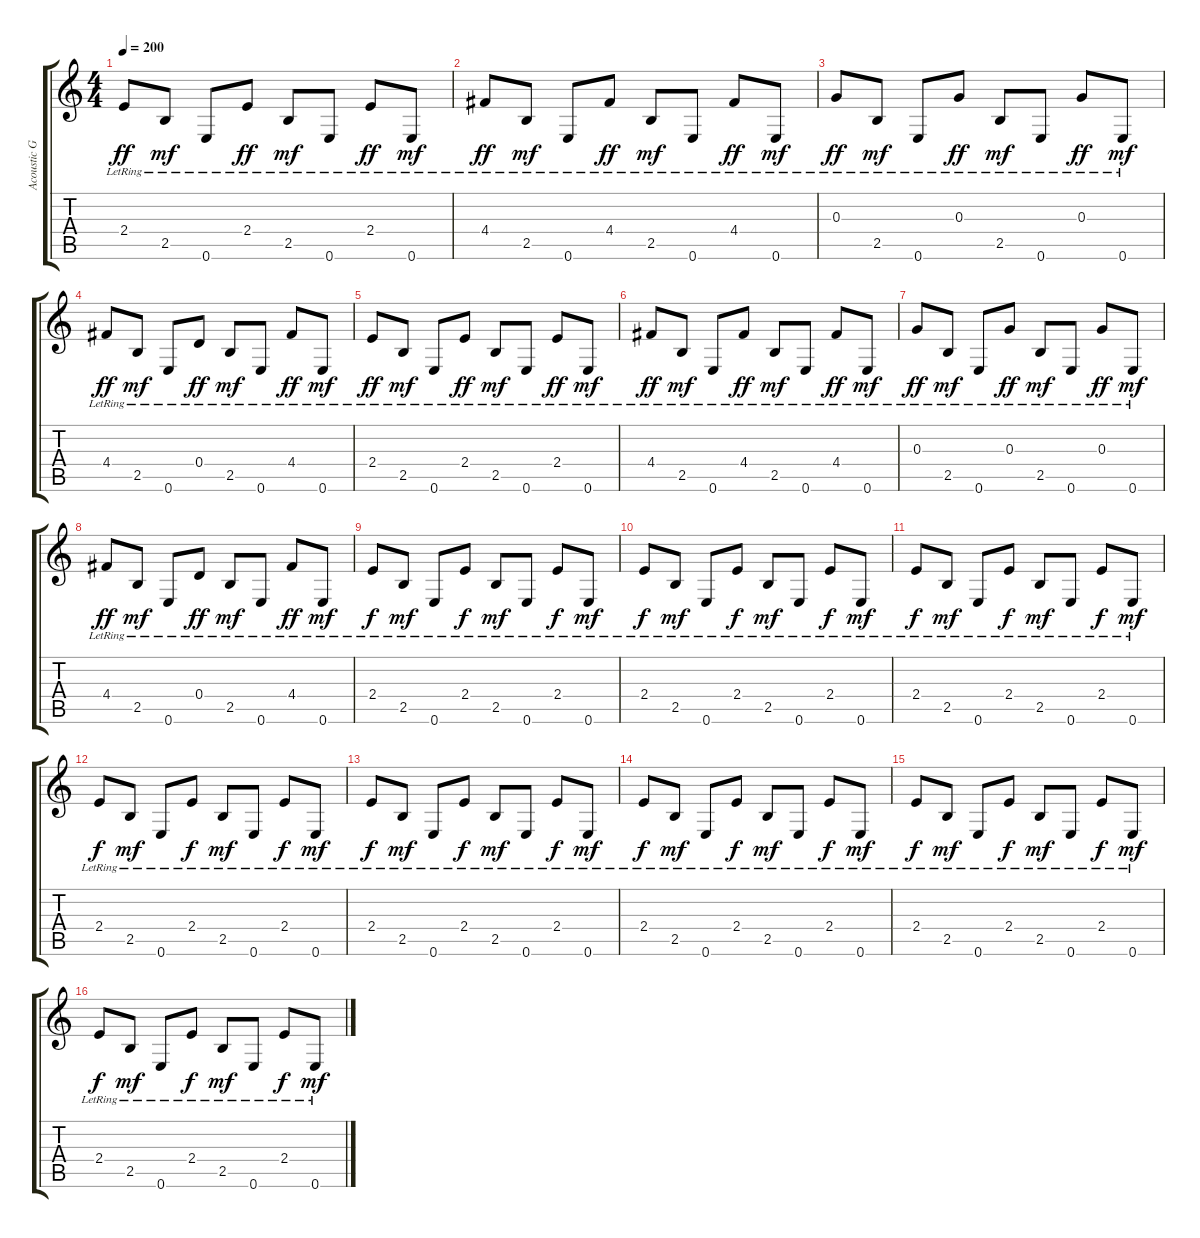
\track ("Acoustic Guitar 2" "Acoustic G") {instrument acousticguitarnylon}
\staff {score tabs}
\tuning (E4 B3 G3 D3 A2 E2) {hide}
\ts (4 4)
\tempo 200
\clef g2
\ks c
2.4{lr}.8{dy ff} 2.5{lr}.8{dy mf} 0.6{lr}.8 2.4{lr}.8{dy ff} 2.5{lr}.8{dy mf} 0.6{lr}.8 2.4{lr}.8{dy ff} 0.6{lr}.8{dy mf} |
4.4{lr}.8{dy ff} 2.5{lr}.8{dy mf} 0.6{lr}.8 4.4{lr}.8{dy ff} 2.5{lr}.8{dy mf} 0.6{lr}.8 4.4{lr}.8{dy ff} 0.6{lr}.8{dy mf} |
0.3{lr}.8{dy ff} 2.5{lr}.8{dy mf} 0.6{lr}.8 0.3{lr}.8{dy ff} 2.5{lr}.8{dy mf} 0.6{lr}.8 0.3{lr}.8{dy ff} 0.6{lr}.8{dy mf} |
4.4{lr}.8{dy ff} 2.5{lr}.8{dy mf} 0.6{lr}.8 0.4{lr}.8{dy ff} 2.5{lr}.8{dy mf} 0.6{lr}.8 4.4{lr}.8{dy ff} 0.6{lr}.8{dy mf} |
2.4{lr}.8{dy ff} 2.5{lr}.8{dy mf} 0.6{lr}.8 2.4{lr}.8{dy ff} 2.5{lr}.8{dy mf} 0.6{lr}.8 2.4{lr}.8{dy ff} 0.6{lr}.8{dy mf} |
4.4{lr}.8{dy ff} 2.5{lr}.8{dy mf} 0.6{lr}.8 4.4{lr}.8{dy ff} 2.5{lr}.8{dy mf} 0.6{lr}.8 4.4{lr}.8{dy ff} 0.6{lr}.8{dy mf} |
0.3{lr}.8{dy ff} 2.5{lr}.8{dy mf} 0.6{lr}.8 0.3{lr}.8{dy ff} 2.5{lr}.8{dy mf} 0.6{lr}.8 0.3{lr}.8{dy ff} 0.6{lr}.8{dy mf} |
4.4{lr}.8{dy ff} 2.5{lr}.8{dy mf} 0.6{lr}.8 0.4{lr}.8{dy ff} 2.5{lr}.8{dy mf} 0.6{lr}.8 4.4{lr}.8{dy ff} 0.6{lr}.8{dy mf} |
2.4{lr}.8{dy f} 2.5{lr}.8{dy mf} 0.6{lr}.8 2.4{lr}.8{dy f} 2.5{lr}.8{dy mf} 0.6{lr}.8 2.4{lr}.8{dy f} 0.6{lr}.8{dy mf} |
2.4{lr}.8{dy f} 2.5{lr}.8{dy mf} 0.6{lr}.8 2.4{lr}.8{dy f} 2.5{lr}.8{dy mf} 0.6{lr}.8 2.4{lr}.8{dy f} 0.6{lr}.8{dy mf} |
2.4{lr}.8{dy f} 2.5{lr}.8{dy mf} 0.6{lr}.8 2.4{lr}.8{dy f} 2.5{lr}.8{dy mf} 0.6{lr}.8 2.4{lr}.8{dy f} 0.6{lr}.8{dy mf} |
2.4{lr}.8{dy f} 2.5{lr}.8{dy mf} 0.6{lr}.8 2.4{lr}.8{dy f} 2.5{lr}.8{dy mf} 0.6{lr}.8 2.4{lr}.8{dy f} 0.6{lr}.8{dy mf} |
2.4{lr}.8{dy f} 2.5{lr}.8{dy mf} 0.6{lr}.8 2.4{lr}.8{dy f} 2.5{lr}.8{dy mf} 0.6{lr}.8 2.4{lr}.8{dy f} 0.6{lr}.8{dy mf} |
2.4{lr}.8{dy f} 2.5{lr}.8{dy mf} 0.6{lr}.8 2.4{lr}.8{dy f} 2.5{lr}.8{dy mf} 0.6{lr}.8 2.4{lr}.8{dy f} 0.6{lr}.8{dy mf} |
2.4{lr}.8{dy f} 2.5{lr}.8{dy mf} 0.6{lr}.8 2.4{lr}.8{dy f} 2.5{lr}.8{dy mf} 0.6{lr}.8 2.4{lr}.8{dy f} 0.6{lr}.8{dy mf} |
2.4{lr}.8{dy f} 2.5{lr}.8{dy mf} 0.6{lr}.8 2.4{lr}.8{dy f} 2.5{lr}.8{dy mf} 0.6{lr}.8 2.4{lr}.8{dy f} 0.6{lr}.8{dy mf}
